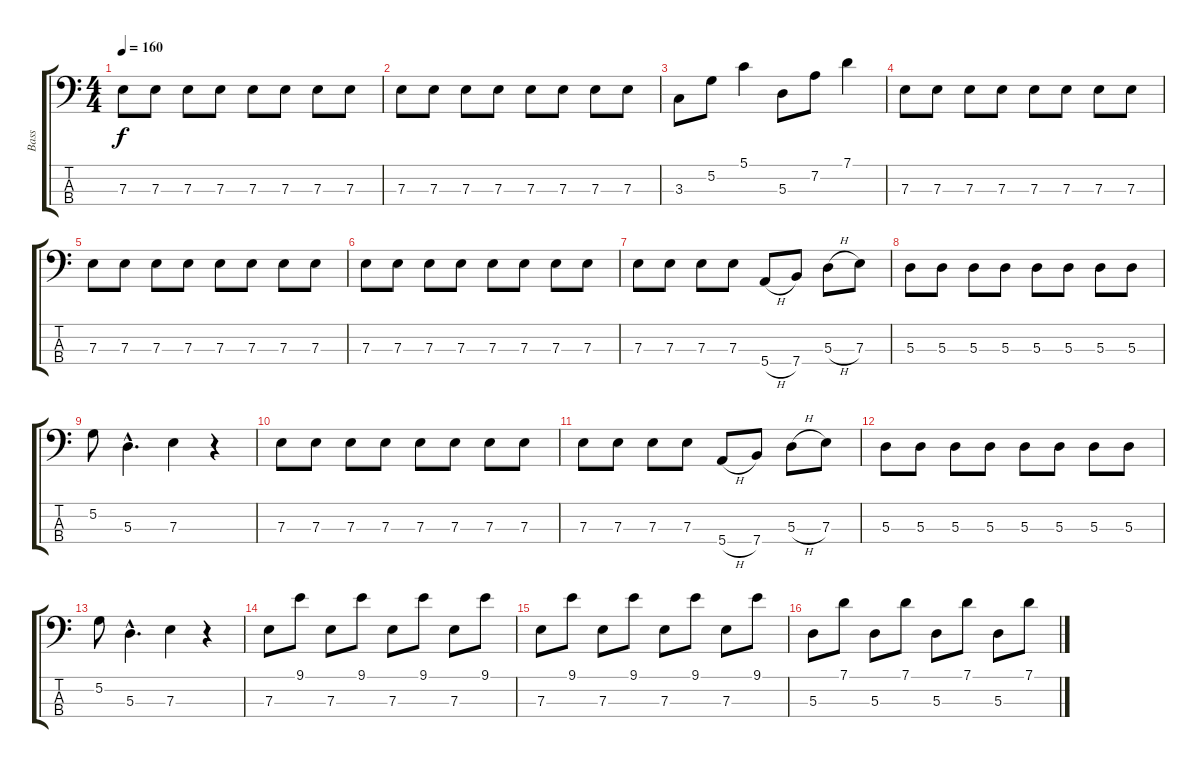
\track ("Bass" "Bass") {instrument electricbassfinger}
\staff {score tabs}
\tuning (G2 D2 A1 E1) {hide}
\ts (4 4)
\tempo 160
\clef f4
\ks c
7.3.8{dy f} 7.3.8 7.3.8 7.3.8 7.3.8 7.3.8 7.3.8 7.3.8 |
7.3.8 7.3.8 7.3.8 7.3.8 7.3.8 7.3.8 7.3.8 7.3.8 |
3.3.8 5.2.8 5.1.4 5.3.8 7.2.8 7.1.4 |
7.3.8 7.3.8 7.3.8 7.3.8 7.3.8 7.3.8 7.3.8 7.3.8 |
7.3.8 7.3.8 7.3.8 7.3.8 7.3.8 7.3.8 7.3.8 7.3.8 |
7.3.8 7.3.8 7.3.8 7.3.8 7.3.8 7.3.8 7.3.8 7.3.8 |
7.3.8 7.3.8 7.3.8 7.3.8 5.4{h}.8 7.4.8 5.3{h}.8 7.3.8 |
5.3.8 5.3.8 5.3.8 5.3.8 5.3.8 5.3.8 5.3.8 5.3.8 |
5.2.8 5.3{hac}.4{d} 7.3.4 r.4 |
7.3.8 7.3.8 7.3.8 7.3.8 7.3.8 7.3.8 7.3.8 7.3.8 |
7.3.8 7.3.8 7.3.8 7.3.8 5.4{h}.8 7.4.8 5.3{h}.8 7.3.8 |
5.3.8 5.3.8 5.3.8 5.3.8 5.3.8 5.3.8 5.3.8 5.3.8 |
5.2.8 5.3{hac}.4{d} 7.3.4 r.4 |
7.3.8 9.1.8 7.3.8 9.1.8 7.3.8 9.1.8 7.3.8 9.1.8 |
7.3.8 9.1.8 7.3.8 9.1.8 7.3.8 9.1.8 7.3.8 9.1.8 |
5.3.8 7.1.8 5.3.8 7.1.8 5.3.8 7.1.8 5.3.8 7.1.8
